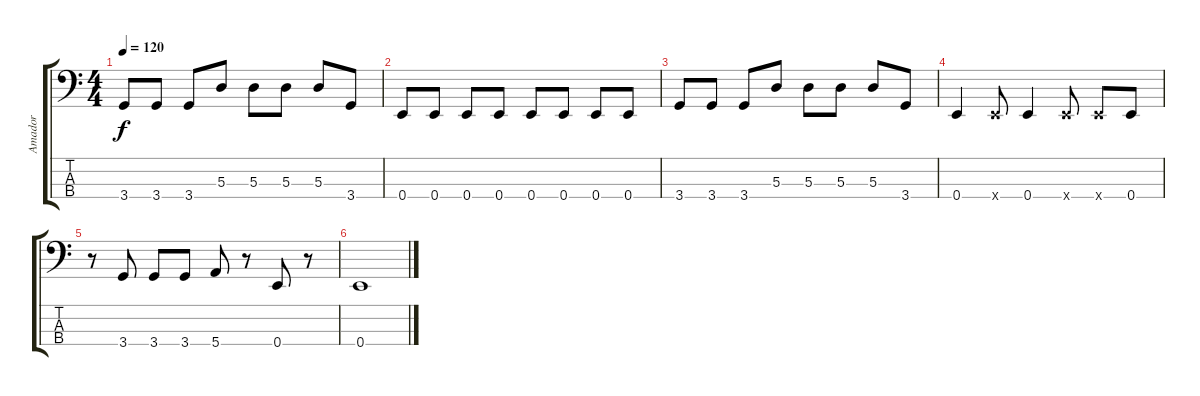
\track ("Amador" "Amador") {instrument electricbasspick}
\staff {score tabs}
\tuning (G2 D2 A1 E1) {hide}
\ts (4 4)
\tempo 120
\clef f4
\ks c
3.4.8{dy f} 3.4.8 3.4.8 5.3.8 5.3.8 5.3.8 5.3.8 3.4.8 |
0.4.8 0.4.8 0.4.8 0.4.8 0.4.8 0.4.8 0.4.8 0.4.8 |
3.4.8 3.4.8 3.4.8 5.3.8 5.3.8 5.3.8 5.3.8 3.4.8 |
0.4.4 0.4{x}.8 0.4.4 0.4{x}.8 0.4{x}.8 0.4.8 |
r.8 3.4.8 3.4.8 3.4.8 5.4.8 r.8 0.4.8 r.8 |
0.4.1
